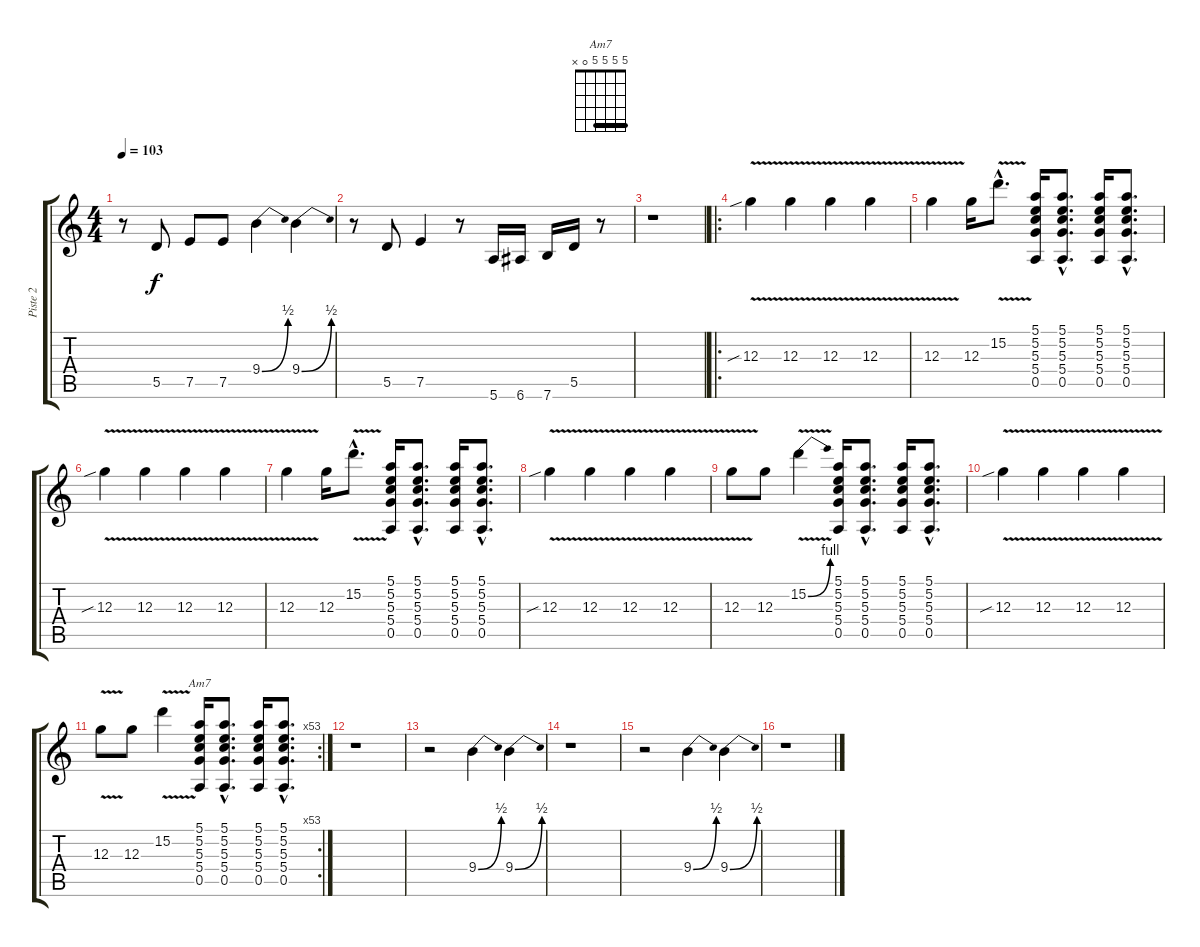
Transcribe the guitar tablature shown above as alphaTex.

\track ("Piste 2" "Piste 2") {instrument distortionguitar}
\staff {score tabs}
\tuning (E4 B3 G3 D3 A2 E2) {hide}
\chord ("Am7" 5 5 5 5 0 x) {barre 5}
\ts (4 4)
\tempo 103
\clef g2
\ks c
r.8{dy f} 5.5.8 7.5.8 7.5.8 9.4{be (bend 0 0 60 2)}.4 9.4{be (bend 0 0 60 2)}.4 |
r.8 5.5.8 7.5.4 r.8 5.6.16 6.6.16 7.6.16 5.5.16 r.8 |
r.1 |
\ro
12.3{v sib}.4 12.3{v}.4 12.3{v}.4 12.3{v}.4 |
12.3{v}.4 12.3.16 15.2{v hac}.8{d} (5.1 5.2 5.3 5.4 0.5).16 (5.1{hac} 5.2{hac} 5.3{hac} 5.4{hac} 0.5{hac}).8{d} (5.1 5.2 5.3 5.4 0.5).16 (5.1{hac} 5.2{hac} 5.3{hac} 5.4{hac} 0.5{hac}).8{d} |
12.3{v sib}.4 12.3{v}.4 12.3{v}.4 12.3{v}.4 |
12.3{v}.4 12.3.16 15.2{v hac}.8{d} (5.1 5.2 5.3 5.4 0.5).16 (5.1{hac} 5.2{hac} 5.3{hac} 5.4{hac} 0.5{hac}).8{d} (5.1 5.2 5.3 5.4 0.5).16 (5.1{hac} 5.2{hac} 5.3{hac} 5.4{hac} 0.5{hac}).8{d} |
12.3{v sib}.4 12.3{v}.4 12.3{v}.4 12.3{v}.4 |
12.3{v}.8 12.3.8 15.2{be (bend 0 0 60 4) v}.4 (5.1 5.2 5.3 5.4 0.5).16 (5.1{hac} 5.2{hac} 5.3{hac} 5.4{hac} 0.5{hac}).8{d} (5.1 5.2 5.3 5.4 0.5).16 (5.1{hac} 5.2{hac} 5.3{hac} 5.4{hac} 0.5{hac}).8{d} |
12.3{v sib}.4 12.3{v}.4 12.3{v}.4 12.3{v}.4 |
\rc 53
12.3{v}.8 12.3.8 15.2{v}.4 (5.1 5.2 5.3 5.4 0.5).16{ch "Am7"} (5.1{hac} 5.2{hac} 5.3{hac} 5.4{hac} 0.5{hac}).8{d} (5.1 5.2 5.3 5.4 0.5).16 (5.1{hac} 5.2{hac} 5.3{hac} 5.4{hac} 0.5{hac}).8{d} |
r.1 |
r.2 9.4{be (bend 0 0 60 2)}.4 9.4{be (bend 0 0 60 2)}.4 |
r.1 |
r.2 9.4{be (bend 0 0 60 2)}.4 9.4{be (bend 0 0 60 2)}.4 |
r.1
